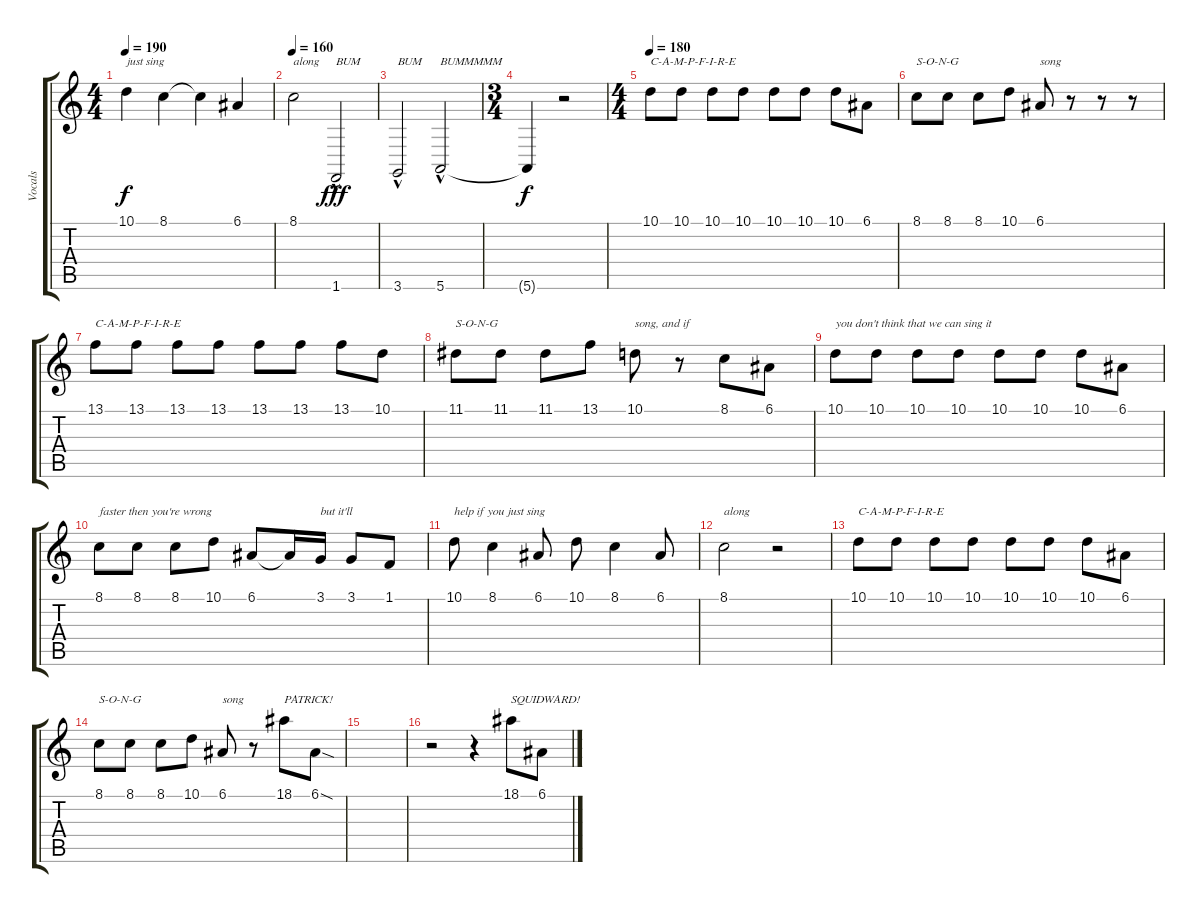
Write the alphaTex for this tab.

\track ("Vocals" "Vocals") {instrument clarinet}
\staff {score tabs}
\tuning (E4 B3 G3 D3 A2 E2) {hide}
\ts (4 4)
\tempo 190
\clef g2
\ks c
10.1.4{txt "just sing " dy f} 8.1.4 8.1{t}.4 6.1.4 |
\tempo 160
8.1.2{txt "along"} 1.6{hac}.2{txt "BUM" dy fff} |
3.6{hac}.2{txt "BUM"} 5.6{hac}.2{txt "BUMMMMM"} |
\ts (3 4)
5.6{t}.4{dy f} r.2 |
\ts (4 4)
\tempo 180
10.1.8{txt "C-A-M-P-F-I-R-E"} 10.1.8 10.1.8 10.1.8 10.1.8 10.1.8 10.1.8 6.1.8 |
8.1.8{txt "S-O-N-G"} 8.1.8 8.1.8 10.1.8 6.1.8{txt "song"} r.8 r.8 r.8 |
13.1.8{txt "C-A-M-P-F-I-R-E"} 13.1.8 13.1.8 13.1.8 13.1.8 13.1.8 13.1.8 10.1.8 |
11.1.8{txt "S-O-N-G"} 11.1.8 11.1.8 13.1.8 10.1.8{txt "song, and if"} r.8 8.1.8 6.1.8 |
10.1.8{txt "you don't think that we can sing it"} 10.1.8 10.1.8 10.1.8 10.1.8 10.1.8 10.1.8 6.1.8 |
8.1.8{txt "faster then you're wrong"} 8.1.8 8.1.8 10.1.8 6.1.8 6.1{t}.16 3.1.16{txt "but it'll"} 3.1.8 1.1.8 |
10.1.8{txt "help if you just sing"} 8.1.4 6.1.8 10.1.8 8.1.4 6.1.8 |
8.1.2{txt "along"} r.2 |
10.1.8{txt "C-A-M-P-F-I-R-E"} 10.1.8 10.1.8 10.1.8 10.1.8 10.1.8 10.1.8 6.1.8 |
8.1.8{txt "S-O-N-G"} 8.1.8 8.1.8 10.1.8 6.1.8{txt "song"} r.8 18.1.8{txt "PATRICK!"} 6.1{sod}.8 |
|
r.2 r.4 18.1.8{txt "SQUIDWARD!"} 6.1.8
